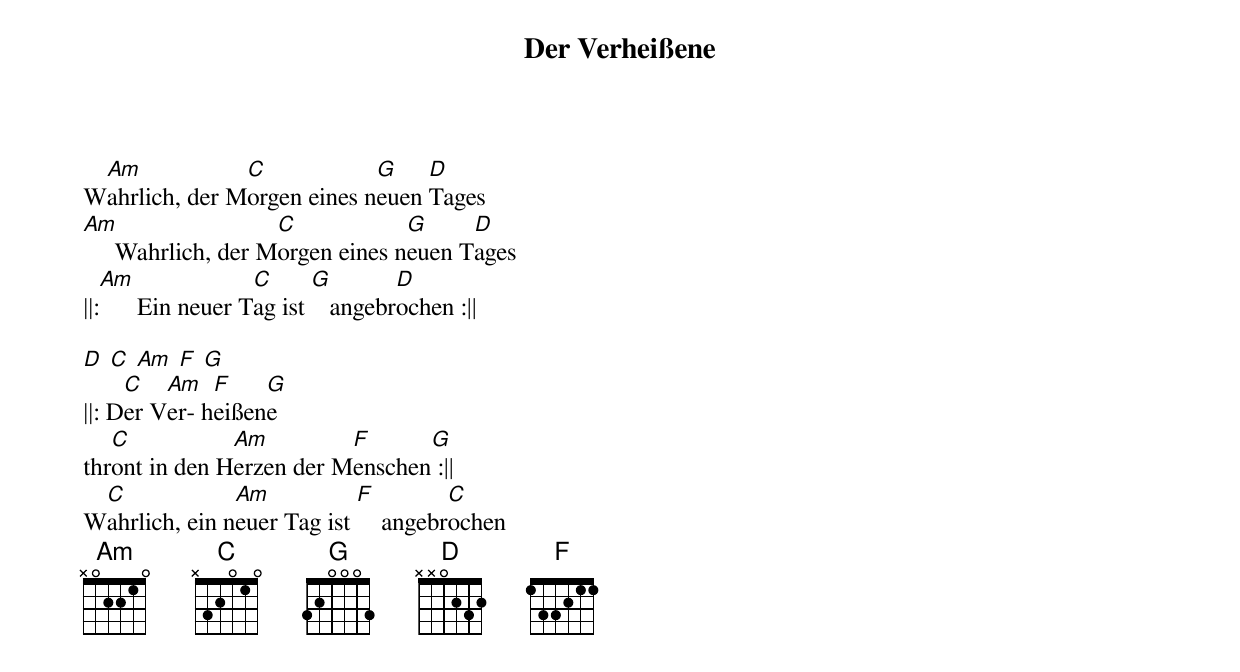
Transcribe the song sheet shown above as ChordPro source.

{title: Der Verheißene}
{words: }
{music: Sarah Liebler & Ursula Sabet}
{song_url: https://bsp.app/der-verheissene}

W[Am]ahrlich, der M[C]orgen eines n[G]euen [D]Tages
[Am]     Wahrlich, der M[C]orgen eines n[G]euen T[D]ages
||:[Am]      Ein neuer T[C]ag ist [G]   angebr[D]ochen :||

[D] [C] [Am] [F] [G]
||: D[C]er V[Am]er- h[F]eißen[G]e
thr[C]ont in den H[Am]erzen der M[F]enschen[G] :||
W[C]ahrlich, ein n[Am]euer Tag ist [F]    angebr[C]ochen
